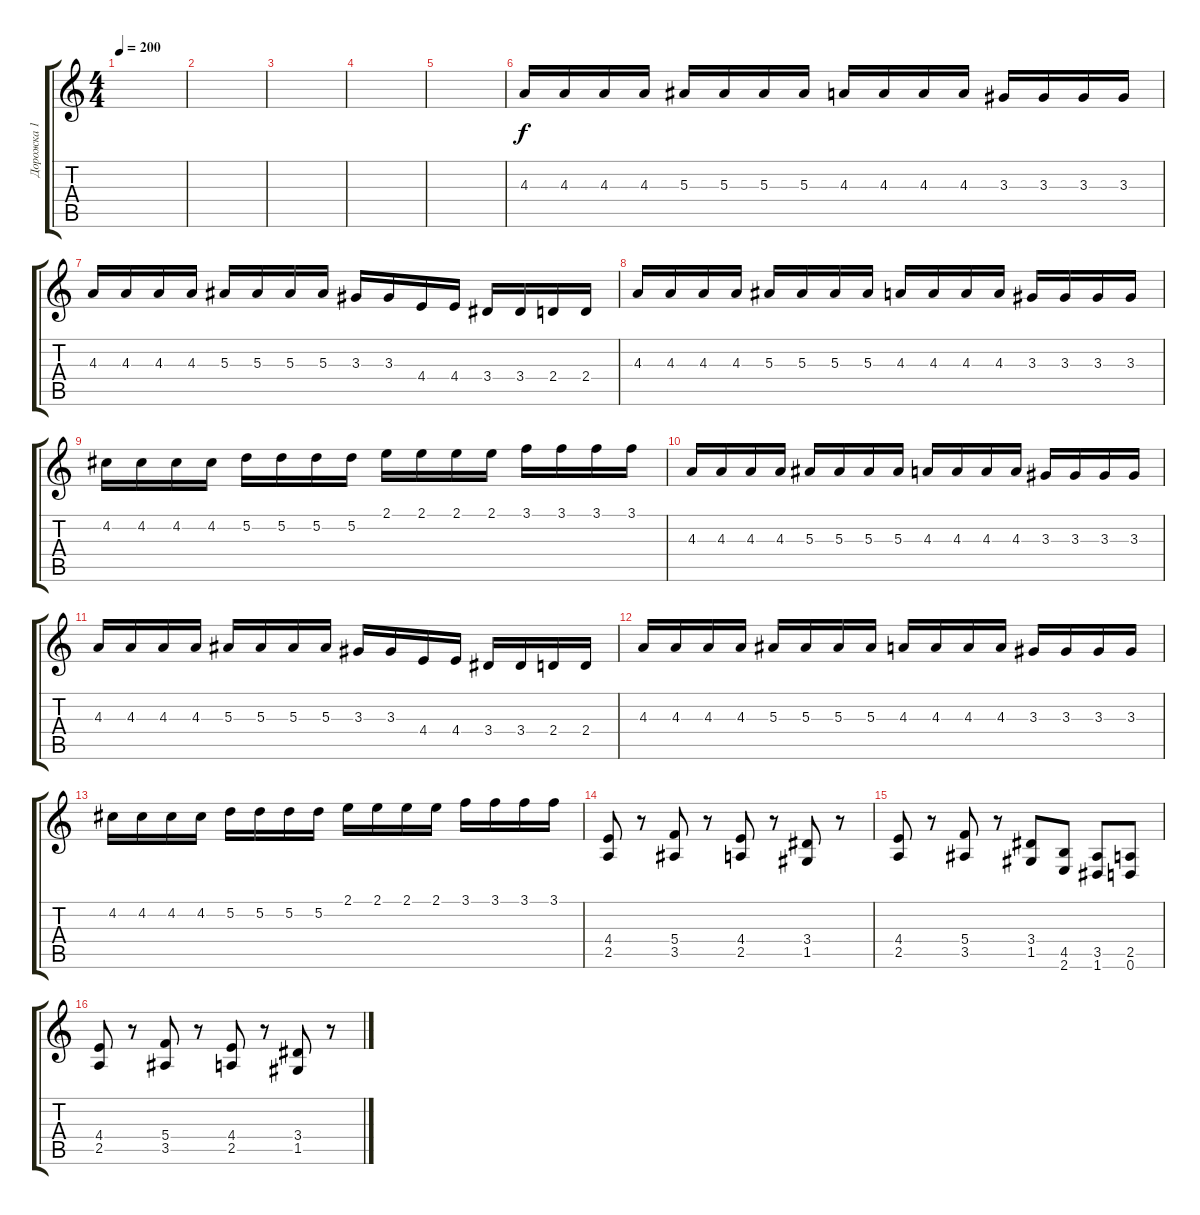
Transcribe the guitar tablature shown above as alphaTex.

\track ("Дорожка 1" "Дорожка 1") {instrument distortionguitar}
\staff {score tabs}
\tuning (D4 A3 F3 C3 G2 D2) {hide}
\ts (4 4)
\tempo 200
\clef g2
\ks c
|
|
|
|
|
4.3.16 4.3.16 4.3.16 4.3.16 5.3.16 5.3.16 5.3.16 5.3.16 4.3.16 4.3.16 4.3.16 4.3.16 3.3.16 3.3.16 3.3.16 3.3.16 |
4.3.16 4.3.16 4.3.16 4.3.16 5.3.16 5.3.16 5.3.16 5.3.16 3.3.16 3.3.16 4.4.16 4.4.16 3.4.16 3.4.16 2.4.16 2.4.16 |
4.3.16 4.3.16 4.3.16 4.3.16 5.3.16 5.3.16 5.3.16 5.3.16 4.3.16 4.3.16 4.3.16 4.3.16 3.3.16 3.3.16 3.3.16 3.3.16 |
4.2.16 4.2.16 4.2.16 4.2.16 5.2.16 5.2.16 5.2.16 5.2.16 2.1.16 2.1.16 2.1.16 2.1.16 3.1.16 3.1.16 3.1.16 3.1.16 |
4.3.16 4.3.16 4.3.16 4.3.16 5.3.16 5.3.16 5.3.16 5.3.16 4.3.16 4.3.16 4.3.16 4.3.16 3.3.16 3.3.16 3.3.16 3.3.16 |
4.3.16 4.3.16 4.3.16 4.3.16 5.3.16 5.3.16 5.3.16 5.3.16 3.3.16 3.3.16 4.4.16 4.4.16 3.4.16 3.4.16 2.4.16 2.4.16 |
4.3.16 4.3.16 4.3.16 4.3.16 5.3.16 5.3.16 5.3.16 5.3.16 4.3.16 4.3.16 4.3.16 4.3.16 3.3.16 3.3.16 3.3.16 3.3.16 |
4.2.16 4.2.16 4.2.16 4.2.16 5.2.16 5.2.16 5.2.16 5.2.16 2.1.16 2.1.16 2.1.16 2.1.16 3.1.16 3.1.16 3.1.16 3.1.16 |
(4.4 2.5).8 r.8 (5.4 3.5).8 r.8 (4.4 2.5).8 r.8 (3.4 1.5).8 r.8 |
(4.4 2.5).8 r.8 (5.4 3.5).8 r.8 (3.4 1.5).8 (4.5 2.6).8 (3.5 1.6).8 (2.5 0.6).8 |
(4.4 2.5).8 r.8 (5.4 3.5).8 r.8 (4.4 2.5).8 r.8 (3.4 1.5).8 r.8
